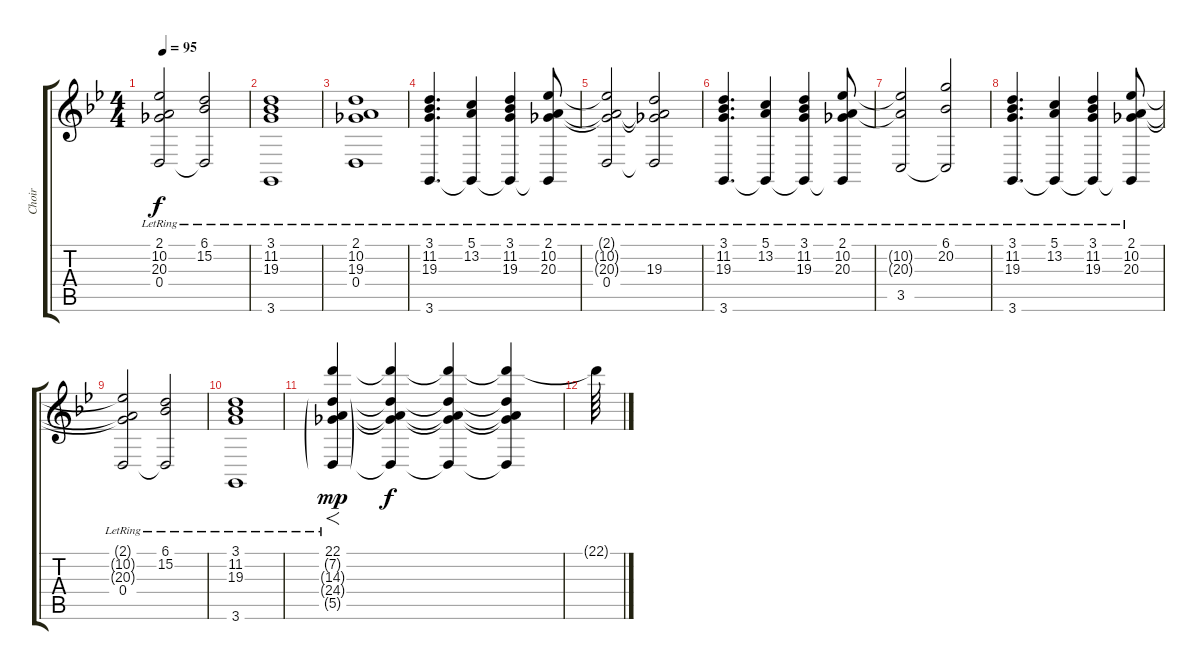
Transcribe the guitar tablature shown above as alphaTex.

\track ("Choir" "Choir") {instrument choiraahs}
\staff {score tabs}
\tuning (E4 B3 G3 D3 A2 E2) {hide}
\ts (4 4)
\tempo 95
\clef g2
\ks gminor
(2.1{t} 10.2{t} 20.3{t} 0.4{lr}).2{dy f} (6.1{lr} 15.2{lr} 0.4{t}).2 |
(3.1{lr} 11.2{lr} 19.3{lr} 3.6{lr}).1 |
(2.1{lr} 10.2{lr} 19.3{lr} 0.4{lr}).1 |
(3.1{lr} 11.2{lr} 19.3{lr} 3.6{lr}).4{d} (5.1{lr} 13.2{lr} 3.6{t}).4 (3.1{lr} 11.2{lr} 19.3{lr} 3.6{t}).4 (2.1{lr} 10.2{lr} 20.3{lr} 3.6{t}).8 |
(2.1{t} 10.2{t} 20.3{t} 0.4{lr}).2 (2.1{t} 10.2{t} 19.3{lr} 0.4{t}).2 |
(3.1{lr} 11.2{lr} 19.3{lr} 3.6{lr}).4{d} (5.1{lr} 13.2{lr} 3.6{t}).4 (3.1{lr} 11.2{lr} 19.3{lr} 3.6{t}).4 (2.1{lr} 10.2{lr} 20.3{lr} 3.6{t}).8 |
(10.2{t} 20.3{t} 3.5{lr}).2 (6.1{lr} 20.2{lr} 3.5{t}).2 |
(3.1{lr} 11.2{lr} 19.3{lr} 3.6{lr}).4{d} (5.1{lr} 13.2{lr} 3.6{t}).4 (3.1{lr} 11.2{lr} 19.3{lr} 3.6{t}).4 (2.1{lr} 10.2{lr} 20.3{lr} 3.6{t}).8 |
(2.1{t} 10.2{t} 20.3{t} 0.4{lr}).2 (6.1{lr} 15.2{lr} 0.4{t}).2 |
(3.1{lr} 11.2{lr} 19.3{lr} 3.6{lr}).1 |
(22.1 7.2{g lr} 14.3{g lr} 24.4{g lr} 5.5{g lr}).4{f dy mp volume 16} (22.1{t} 7.2{t} 14.3{t} 24.4{t} 5.5{t}).4{dy f} (22.1{t} 7.2{t} 14.3{t} 24.4{t} 5.5{t}).4 (22.1{t} 7.2{t} 14.3{t} 24.4{t} 5.5{t}).4 |
22.1{t}.64
